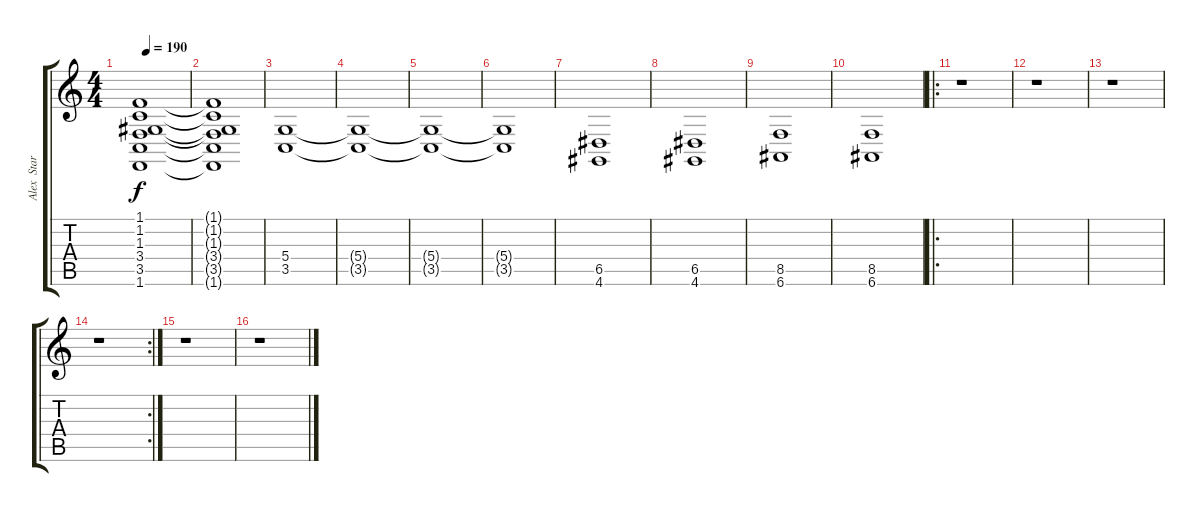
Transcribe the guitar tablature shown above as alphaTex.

\track ("Alex  Staropoli 4" "Alex  Star") {instrument stringensemble1}
\staff {score tabs}
\tuning (E4 B3 G3 D3 A2 E2) {hide}
\ts (4 4)
\tempo 190
\clef g2
\ks c
(1.1{t} 1.2{t} 1.3{t} 3.4{t} 3.5{t} 1.6{t}).1{dy f} |
(1.1{t} 1.2{t} 1.3{t} 3.4{t} 3.5{t} 1.6{t}).1 |
(5.4 3.5).1 |
(5.4{t} 3.5{t}).1 |
(5.4{t} 3.5{t}).1 |
(5.4{t} 3.5{t}).1 |
(6.5 4.6).1 |
(6.5 4.6).1 |
(8.5 6.6).1 |
(8.5 6.6).1 |
\ro
r.1 |
r.1 |
r.1 |
\rc 2
r.1 |
r.1 |
r.1
